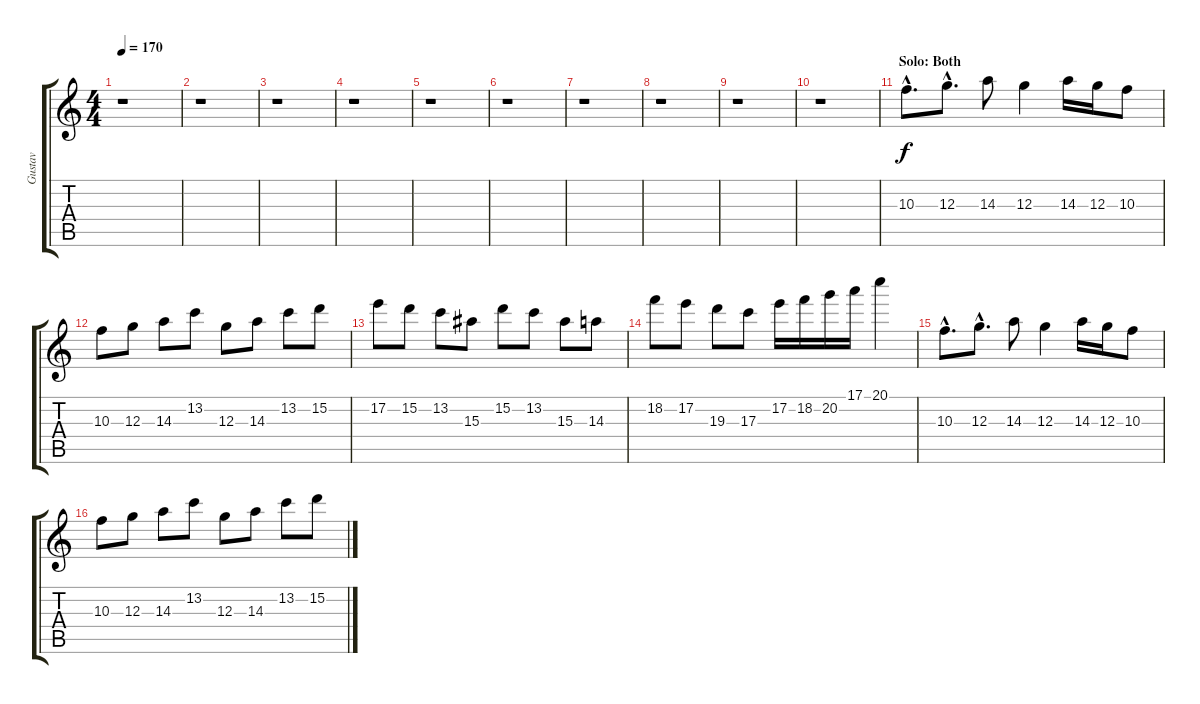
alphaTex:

\track ("Gustav" "Gustav") {instrument overdrivenguitar}
\staff {score tabs}
\tuning (E4 B3 G3 D3 A2 E2) {hide}
\ts (4 4)
\tempo 170
\clef g2
\ks c
r.1{dy f} |
r.1 |
r.1 |
r.1 |
r.1 |
r.1 |
r.1 |
r.1 |
r.1 |
r.1 |
\section ("" "Solo: Both")
10.3{hac}.8{d} 12.3{hac}.8{d} 14.3.8 12.3.4 14.3.16 12.3.16 10.3.8 |
10.3.8 12.3.8 14.3.8 13.2.8 12.3.8 14.3.8 13.2.8 15.2.8 |
17.2.8 15.2.8 13.2.8 15.3.8 15.2.8 13.2.8 15.3.8 14.3.8 |
18.2.8 17.2.8 19.3.8 17.3.8 17.2.16 18.2.16 20.2.16 17.1.16 20.1.4 |
10.3{hac}.8{d} 12.3{hac}.8{d} 14.3.8 12.3.4 14.3.16 12.3.16 10.3.8 |
10.3.8 12.3.8 14.3.8 13.2.8 12.3.8 14.3.8 13.2.8 15.2.8
